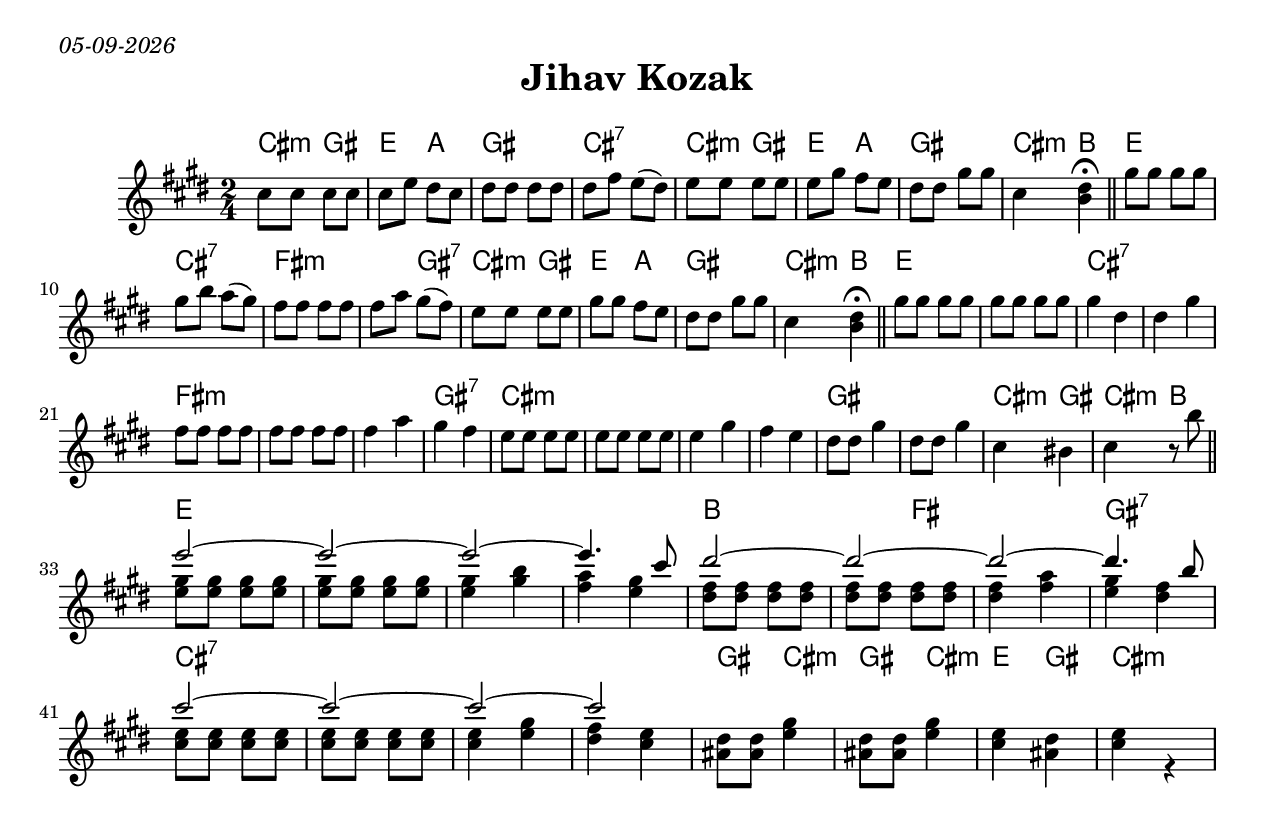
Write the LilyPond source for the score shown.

\version "2.20.0"
\include "english.ly"
\paper{
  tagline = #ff
  print-all-headers = ##t
  #(set-paper-size "letter")
}
date = #(strftime "%d-%m-%Y" (localtime (current-time)))

\markup{ \italic{ \date }  }

%\markup{ Got something to say? }

global = {
  \clef treble
  \key e \minor
  \time 2/4
  \set Score.markFormatter = #format-mark-box-alphabet
}

%#################################### Melody ########################
melody = \relative c' {
  \global
  %\partial 4 g4    %lead in notes

  e8 e e e
  e8 g fs e
  fs fs fs fs
  fs a g(fs)

  g g g g
  g b a g
  fs fs b b
  e,4 <<d fs \fermata >>  \bar"||" %add slur

  b8 b b b
  b d c(b)
  a a a a
  a c b(a)

  g g g g
  b b a g
  fs fs b b
  e,4 <<d fs\fermata >>  \bar "||"

  b8 b b b
  b b b b
  b4 fs
  fs4 b

  a8 a a a
  a a a a
  a4 c
  b4 a

  g8 g g g
  g g g g
  g4 b
  a4 g

  fs8 fs b4
  fs8 fs b4
  e,4 ds
  e r8 d'  \bar"||"
  \break
<<
  \relative {g''2 ~ g2 ~g2 ~ g4. e8
   fs2~fs2~fs2~fs4. d8
   e2~e~e~e
  }
  \\
  \relative {
   <<g'8 b>> <<g b>> <<g b>> <<g b>>
   <<g b>> <<g b>><<g b>><<g b>>
   <<g4 b>><<b d>>
   <<a4 c>><<g b>>

   <<fs8 a>><<fs a>><<fs8 a>><<fs a>>
   <<fs8 a>><<fs a>><<fs8 a>><<fs a>>
   <<fs4 a>> <<a c>>
   <<g4 b>><<fs a>>

   <<e8 g>><<e g>><<e g>><<e g>>
   <<e8 g>><<e g>><<e g>><<e g>>
   <<e4 g>> <<g b>>
   <<fs a>> <<e g>>

   <<cs,8 fs>><<cs fs>> <<g4 b>>
   <<cs,8 fs>><<cs fs>> <<g4 b>>
   <<e,4 g>> <<cs, fs>>
   <<e4 g>> r



  }
  %\\
  %\relative { f2 }
>>

}
%################################# Lyrics #####################
%\addlyrics{ \set stanza = #"1. " }
%################################# Chords #######################
harmonies = \chordmode {
   e4:m
   b4
   g4 c
   b2

   e2:7
   e4:m b4
   g4 c4
   b2
   e4:m d4
   %bar
   g2
   e2:7
   a4*3:m b4:7
   e4:m
   b4
   g4 c4
   b2
   e4:m d4

  %bar

  g2*2
  e2*2:7
  a2*3:m
  b2:7
  e2*4:m
  b2*2
  e4:m b4
  e4:m d

  % bar
  g2*4
  d4*3
  a4*3
  b2:7
  e2*4:7
  b4 e4:m
  b4 e4:m
  g4 b4
  e2:m
}

\score {\transpose c a
  % transpose score below
  %\transpose c d
  <<
    \new ChordNames {
      \set chordChanges = ##f
      \harmonies
    }
    \new Staff   \melody
  >>
  \header{
    title= "Jihav Kozak"
    subtitle=""
    composer= ""\version "2.22.2"

    instrument =""
    arranger= ""
  }
  \layout{indent = 1.0\cm}
  \midi {
    \tempo 4 = 120

    % \midi { }
  }
}
%{
% more verses:
\markup{}
\markup {
  \font-size #2
  \fill-line {
    \hspace #0.1 % distance from left margin
    \column {
      \line { "1."
\column {
 ""
}
      }
      \hspace #0.2 % vertical distance between verses
      \line { "2."
\column {
""
}
      }
    }
    \hspace #0.1  % horiz. distance between columns
    \column {
      \line { "3."
\column {
 ""
}
      }
      \hspace #0.2 % distance between verses
      \line { "4."
\column {
""
}
      }
    }
    \hspace #0.1 % distance to right margin
  }
}

%}